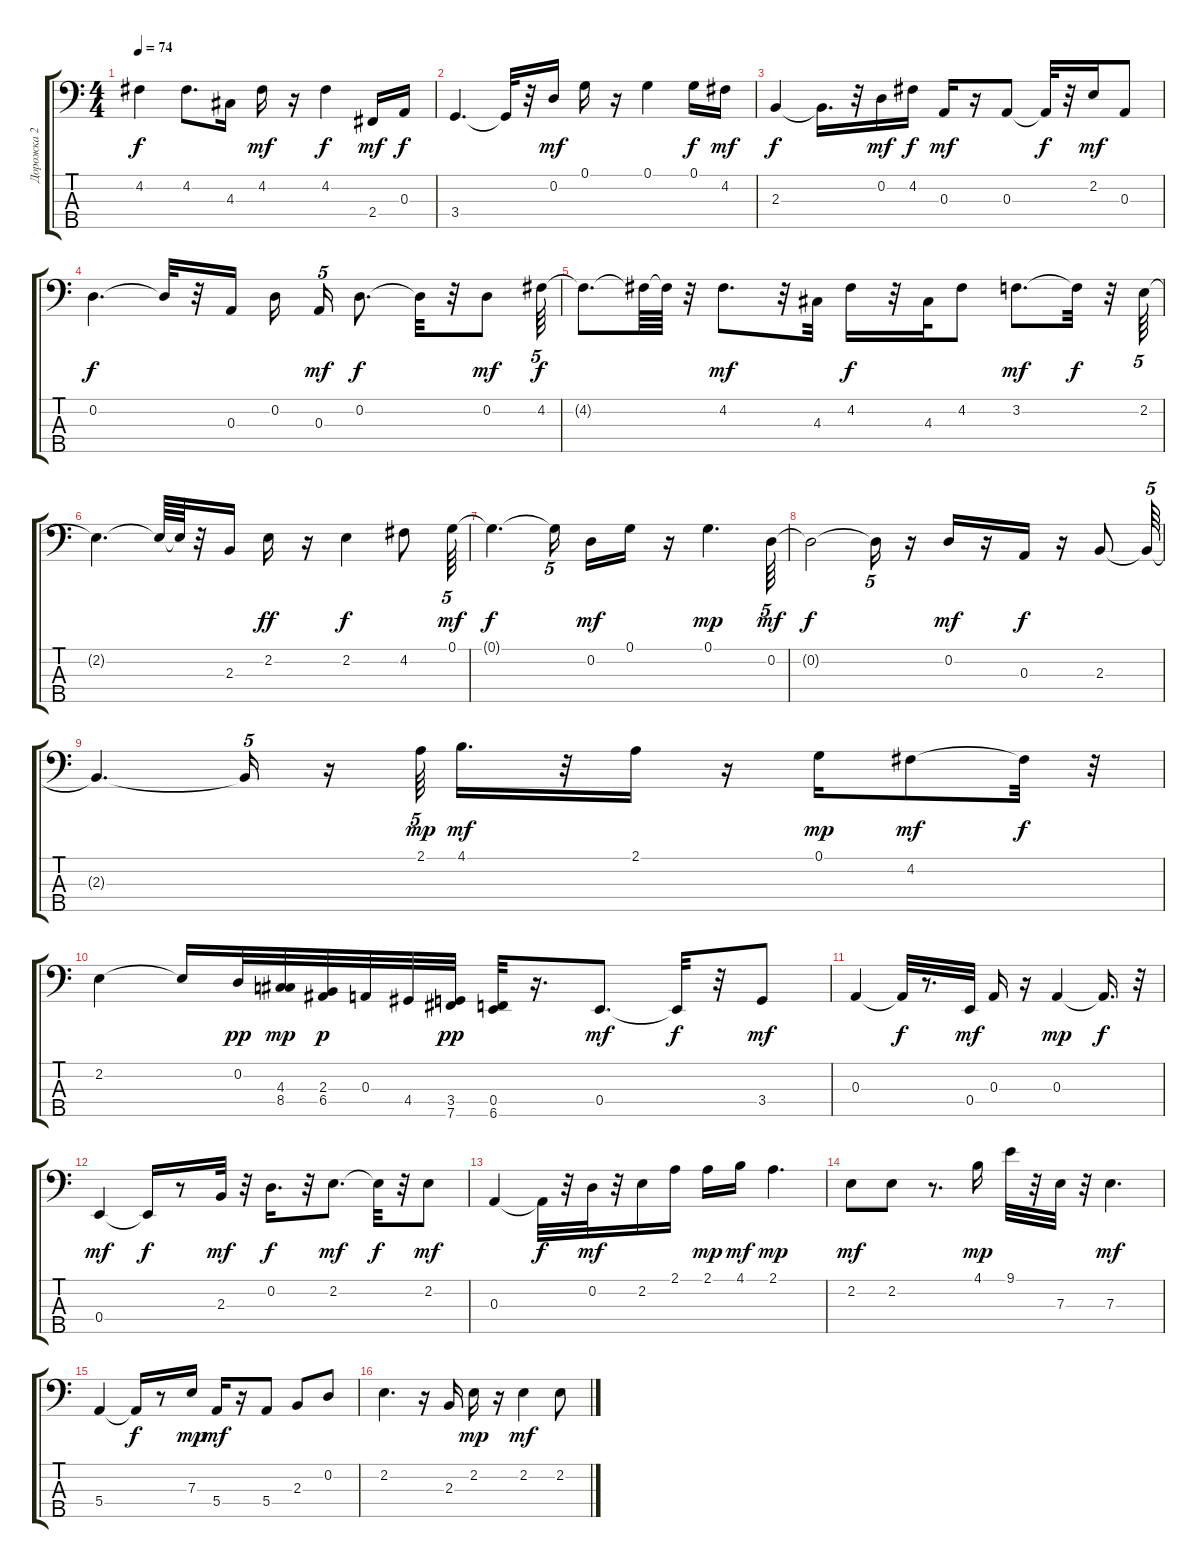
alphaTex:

\track ("Дорожка 2" "Дорожка 2") {instrument fretlessbass}
\staff {score tabs}
\tuning (G2 D2 A1 E1 B0) {hide}
\ts (4 4)
\tempo 74
\clef f4
\ks c
4.2.4{dy f} 4.2.8{d} 4.3.16 4.2.16{dy mf} r.16 4.2.4{dy f} 2.4.16{dy mf} 0.3.16{dy f} |
3.4.4{d} 3.4{t}.32 r.32 0.2.16{dy mf} 0.1.16 r.16 0.1.4 0.1.16{dy f} 4.2.16{dy mf} |
2.3.4{dy f} 2.3{t}.16{d} r.32 0.2.16{dy mf} 4.2.16{dy f} 0.3.16{dy mf} r.16 0.3.8 0.3{t}.32{dy f} r.32 2.2.16{dy mf} 0.3.8 |
0.2.4{d dy f} 0.2{t}.32 r.32 0.3.16 0.2.16{beam splitsecondary} 0.3.16{tu (5 4) dy mf} 0.2.8{d dy f} 0.2{t}.32 r.32 0.2.8{dy mf} 4.2.64{tu (5 4) dy f} |
4.2{t}.8{d} 4.2{t}.64 4.2{t}.64 r.32 4.2.8{d dy mf} r.32 4.3.32 4.2.16{dy f} r.32 4.3.32 4.2.8 3.2.8{d dy mf} 3.2{t}.32{dy f} r.32 2.2.64{tu (5 4)} |
2.2{t}.4{d} 2.2{t}.64 2.2{t}.64 r.32 2.3.16 2.2.16{dy ff} r.16 2.2.4{dy f} 4.2.8 0.1.64{tu (5 4) dy mf} |
0.1{t}.4{d dy f} 0.1{t}.16{tu (5 4) beam splitsecondary} 0.2.16{dy mf} 0.1.16 r.16 0.1.4{d dy mp} 0.2.64{tu (5 4) dy mf} |
0.2{t}.2{dy f} 0.2{t}.16{tu (5 4)} r.16 0.2.16{dy mf} r.16 0.3.16{dy f} r.16 2.3.8 2.3{t}.64{tu (5 4)} |
2.3{t}.4{d} 2.3{t}.16{tu (5 4)} r.16 2.1.64{tu (5 4) dy mp} 4.1.16{d dy mf} r.32 2.1.16 r.16 0.1.16{dy mp} 4.2.8{dy mf} 4.2{t}.32{dy f} r.32 |
2.2.4 2.2{t}.16 0.2.32{dy pp} (4.3 8.4).32{dy mp} (2.3 6.4).32{dy p} 0.3.32 4.4.32 (3.4 7.5).32{dy pp} (0.4 6.5).32 r.16{d} 0.4.8{d dy mf} 0.4{t}.32{dy f} r.32 3.4.8{dy mf} |
0.3.4 0.3{t}.32{dy f} r.8{d} 0.4.32{dy mf} 0.3.16 r.16 0.3.4{dy mp} 0.3{t}.16{d dy f} r.32 |
0.4.4{dy mf} 0.4{t}.16{dy f} r.8 2.3.32{dy mf} r.32 0.2.16{d dy f} r.32 2.2.8{d dy mf} 2.2{t}.32{dy f} r.32 2.2.8{dy mf} |
0.3.4 0.3{t}.32{dy f} r.32 0.2.32{dy mf} r.32 2.2.16 2.1.16 2.1.16{dy mp} 4.1.16{dy mf} 2.1.4{d dy mp} |
2.2.8{dy mf} 2.2.8 r.8{d} 4.1.16{dy mp} 9.1.32 r.32 7.3.32 r.32 7.3.4{d dy mf} |
5.4.4 5.4{t}.16{dy f} r.8 7.3.16{dy mp} 5.4.16{dy mf} r.16 5.4.8 2.3.8 0.2.8 |
2.2.4{d} r.16 2.3.16 2.2.16{dy mp} r.16 2.2.4{dy mf} 2.2.8
